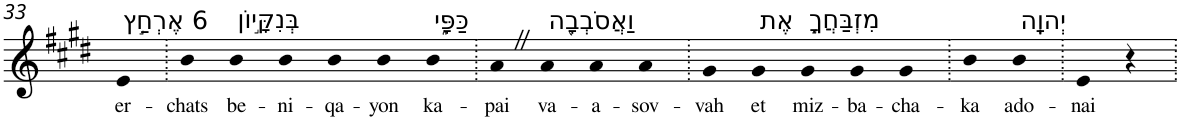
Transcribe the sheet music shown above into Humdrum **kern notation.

**kern	**text
*part1	*part1
*staff1	*staff1
*I"Piano	*
*I'Pno	*
!!LO:PB:g=z
*clefG2	*
*k[f#c#g#d#]	*
*E:	*
=33	=33
!LO:TX:a:t=6 אֶרְחַ֣ץ	!
!	!LO:LY:b
4e	er-
=34.	=34.
!	!LO:LY:b
4b	-chats
!LO:TX:a:t=בְּנִקָּי֣וֹן	!
!	!LO:LY:b
4b	be-
!	!LO:LY:b
4b	-ni-
!	!LO:LY:b
4b	-qa-
!	!LO:LY:b
4b	-yon
!LO:TX:a:t=כַּפָּ֑י	!
!	!LO:LY:b
4b	ka-
=35.	=35.
!	!LO:LY:b
4aZ	-pai
!LO:TX:a:t=וַאֲסֹבְבָ֖ה	!
!	!LO:LY:b
4a	va-
!	!LO:LY:b
4a	-a-
!	!LO:LY:b
4a	-sov-
=36.	=36.
!	!LO:LY:b
4g#	-vah
!LO:TX:a:t=אֶת	!
!	!LO:LY:b
4g#	et
!LO:TX:a:t=מִזְבַּחֲךָ֣	!
!	!LO:LY:b
4g#	miz-
!	!LO:LY:b
4g#	-ba-
!	!LO:LY:b
4g#	-cha-
=37.	=37.
!	!LO:LY:b
4b	-ka
!LO:TX:a:t=יְהוָֽה	!
!	!LO:LY:b
4b	ado-
=38.	=38.
!	!LO:LY:b
4e	-nai
4r	.
=.	=.
*-	*-
